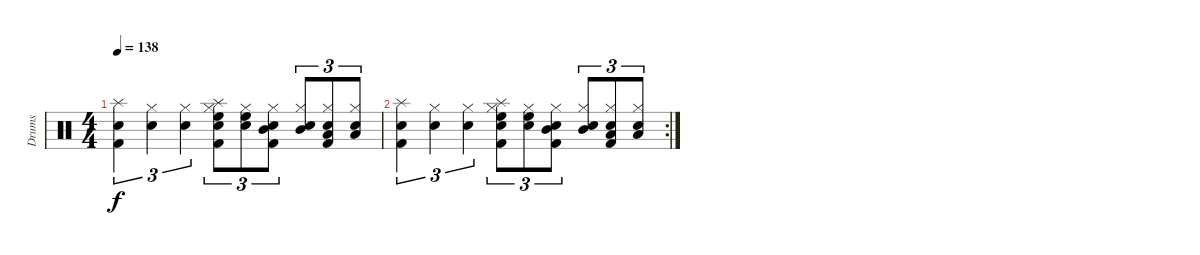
\track ("Drums" "Drums") {instrument percussion}
\staff {score}
\articulation defaults
\ts (4 4)
\tempo 138
\clef neutral
\ks c
("Splash (hit)" "Kick (hit) 2" "Snare (hit) 2").4{tu (3 2) dy f} ("Hi-Hat (closed)" "Snare (hit) 2").4{tu (3 2)} ("Hi-Hat (closed)" "Snare (hit) 2").4{tu (3 2)} ("Hi-Hat (closed)" "Kick (hit) 2" "High Floor Tom (hit)" "Snare (hit) 2" "Splash (hit)").8{tu (3 2)} ("Hi-Hat (closed)" "High Floor Tom (hit)" "Snare (hit) 2").8{tu (3 2)} ("Hi-Hat (closed)" "Kick (hit) 2" "Mid Tom (hit)" "Snare (hit) 2").8{tu (3 2)} ("Hi-Hat (closed)" "Mid Tom (hit)" "Snare (hit) 2").8{tu (3 2)} ("Hi-Hat (closed)" "Kick (hit) 2" "Low Tom (hit)" "Snare (hit) 2").8{tu (3 2)} ("Hi-Hat (closed)" "Low Tom (hit)" "Snare (hit) 2").8{tu (3 2)} |
\rc 2
("Splash (hit)" "Kick (hit) 2" "Snare (hit) 2").4{tu (3 2)} ("Hi-Hat (closed)" "Snare (hit) 2").4{tu (3 2)} ("Hi-Hat (closed)" "Snare (hit) 2").4{tu (3 2)} ("Hi-Hat (closed)" "Kick (hit) 2" "High Floor Tom (hit)" "Snare (hit) 2" "Splash (hit)").8{tu (3 2)} ("Hi-Hat (closed)" "High Floor Tom (hit)" "Snare (hit) 2").8{tu (3 2)} ("Hi-Hat (closed)" "Kick (hit) 2" "Mid Tom (hit)" "Snare (hit) 2").8{tu (3 2)} ("Hi-Hat (closed)" "Mid Tom (hit)" "Snare (hit) 2").8{tu (3 2)} ("Hi-Hat (closed)" "Kick (hit) 2" "Low Tom (hit)" "Snare (hit) 2").8{tu (3 2)} ("Hi-Hat (closed)" "Low Tom (hit)" "Snare (hit) 2").8{tu (3 2)}
